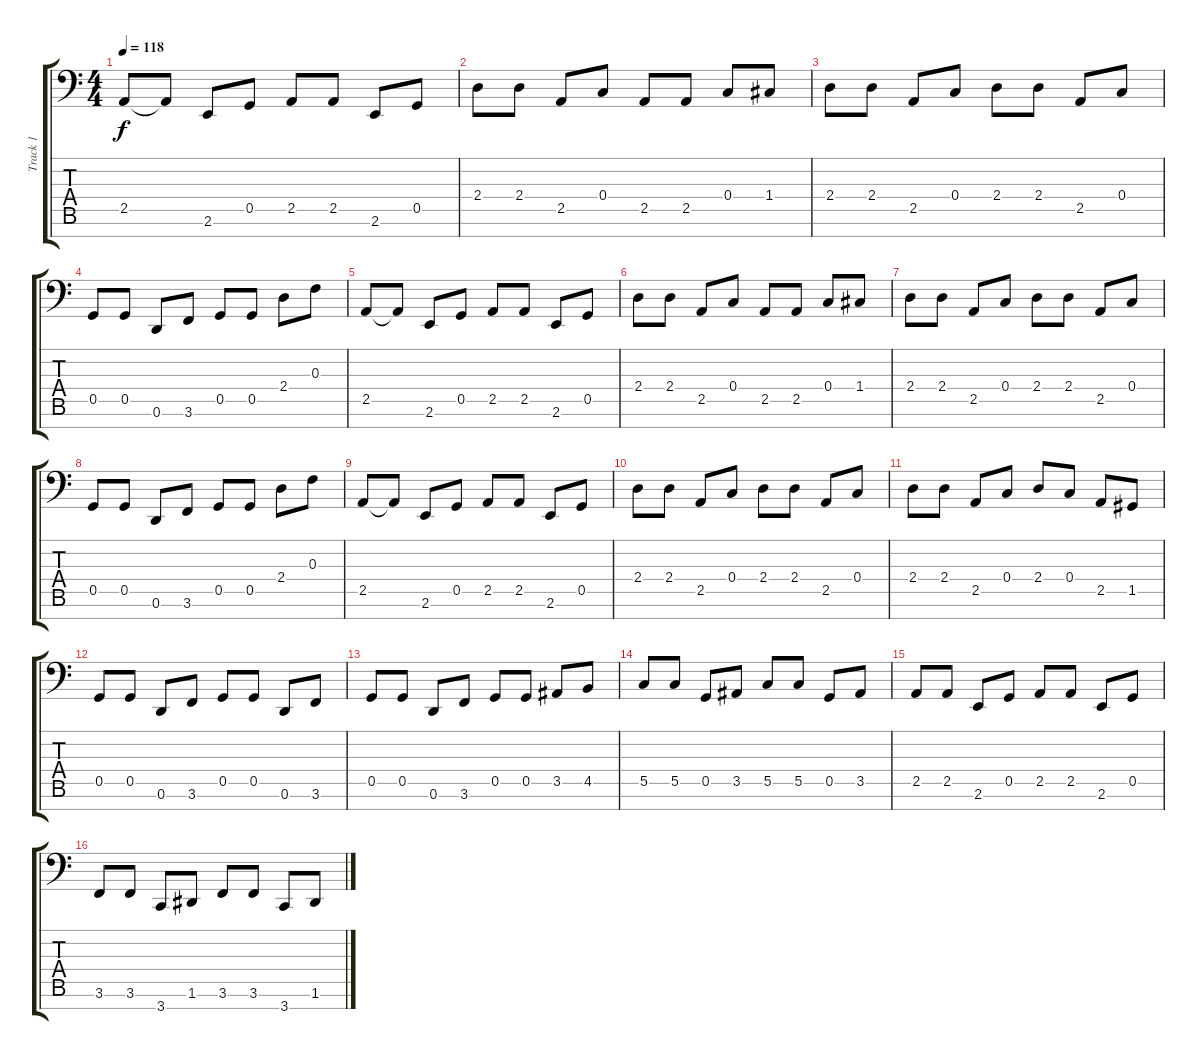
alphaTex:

\track ("Track 1" "Track 1") {instrument synthbass2}
\staff {score tabs}
\tuning (D3 A2 F2 C2 G1 D1 A0) {hide}
\ts (4 4)
\tempo 118
\clef f4
\ks c
2.5.8{dy f} 2.5{t}.8 2.6.8 0.5.8 2.5.8 2.5.8 2.6.8 0.5.8 |
2.4.8 2.4.8 2.5.8 0.4.8 2.5.8 2.5.8 0.4.8 1.4.8 |
2.4.8 2.4.8 2.5.8 0.4.8 2.4.8 2.4.8 2.5.8 0.4.8 |
0.5.8 0.5.8 0.6.8 3.6.8 0.5.8 0.5.8 2.4.8 0.3.8 |
2.5.8 2.5{t}.8 2.6.8 0.5.8 2.5.8 2.5.8 2.6.8 0.5.8 |
2.4.8 2.4.8 2.5.8 0.4.8 2.5.8 2.5.8 0.4.8 1.4.8 |
2.4.8 2.4.8 2.5.8 0.4.8 2.4.8 2.4.8 2.5.8 0.4.8 |
0.5.8 0.5.8 0.6.8 3.6.8 0.5.8 0.5.8 2.4.8 0.3.8 |
2.5.8 2.5{t}.8 2.6.8 0.5.8 2.5.8 2.5.8 2.6.8 0.5.8 |
2.4.8 2.4.8 2.5.8 0.4.8 2.4.8 2.4.8 2.5.8 0.4.8 |
2.4.8 2.4.8 2.5.8 0.4.8 2.4.8 0.4.8 2.5.8 1.5.8 |
0.5.8 0.5.8 0.6.8 3.6.8 0.5.8 0.5.8 0.6.8 3.6.8 |
0.5.8 0.5.8 0.6.8 3.6.8 0.5.8 0.5.8 3.5.8 4.5.8 |
5.5.8 5.5.8 0.5.8 3.5.8 5.5.8 5.5.8 0.5.8 3.5.8 |
2.5.8 2.5.8 2.6.8 0.5.8 2.5.8 2.5.8 2.6.8 0.5.8 |
3.6.8 3.6.8 3.7.8 1.6.8 3.6.8 3.6.8 3.7.8 1.6.8
